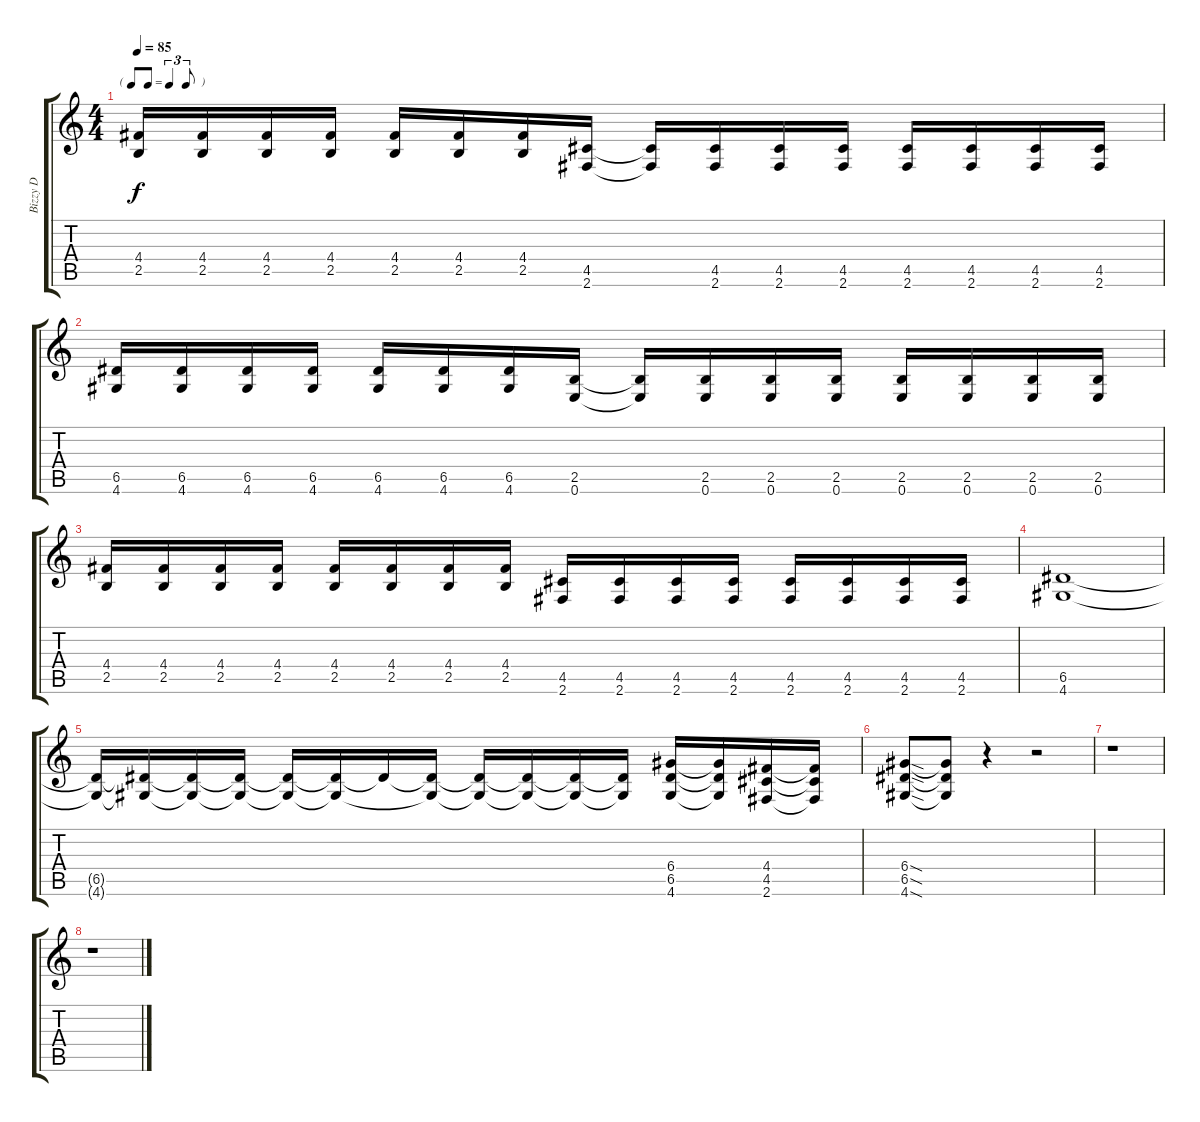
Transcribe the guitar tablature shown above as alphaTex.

\track ("Bizzy D" "Bizzy D") {instrument distortionguitar}
\staff {score tabs}
\tuning (E4 B3 G3 D3 A2 E2) {hide}
\ts (4 4)
\tf triplet8th
\tempo 85
\clef g2
\ks c
(4.4 2.5).16{dy f} (4.4 2.5).16 (4.4 2.5).16 (4.4 2.5).16 (4.4 2.5).16 (4.4 2.5).16 (4.4 2.5).16 (4.5 2.6).16 (4.5{t} 2.6{t}).16 (4.5 2.6).16 (4.5 2.6).16 (4.5 2.6).16 (4.5 2.6).16 (4.5 2.6).16 (4.5 2.6).16 (4.5 2.6).16 |
(6.5 4.6).16 (6.5 4.6).16 (6.5 4.6).16 (6.5 4.6).16 (6.5 4.6).16 (6.5 4.6).16 (6.5 4.6).16 (2.5 0.6).16 (2.5{t} 0.6{t}).16 (2.5 0.6).16 (2.5 0.6).16 (2.5 0.6).16 (2.5 0.6).16 (2.5 0.6).16 (2.5 0.6).16 (2.5 0.6).16 |
(4.4 2.5).16 (4.4 2.5).16 (4.4 2.5).16 (4.4 2.5).16 (4.4 2.5).16 (4.4 2.5).16 (4.4 2.5).16 (4.4 2.5).16 (4.5 2.6).16 (4.5 2.6).16 (4.5 2.6).16 (4.5 2.6).16 (4.5 2.6).16 (4.5 2.6).16 (4.5 2.6).16 (4.5 2.6).16 |
(6.5 4.6).1 |
(6.5{t} 4.6{t}).16 (6.5{t} 4.6{t}).16 (6.5{t} 4.6{t}).16 (6.5{t} 4.6{t}).16 (6.5{t} 4.6{t}).16 (6.5{t} 4.6{t}).16 6.5{t}.16 (6.5{t} 4.6{t}).16 (6.5{t} 4.6{t}).16 (6.5{t} 4.6{t}).16 (6.5{t} 4.6{t}).16 (6.5{t} 4.6{t}).16 (6.4 6.5 4.6).16{volume 13} (6.4{t} 6.5{t} 4.6{t}).16 (4.4 4.5 2.6).16 (4.4{t} 4.5{t} 2.6{t}).16 |
(6.4{sod} 6.5{sod} 4.6{sod}).8 (6.4{t} 6.5{t} 4.6{t}).8 r.4 r.2 |
r.1 |
r.1
